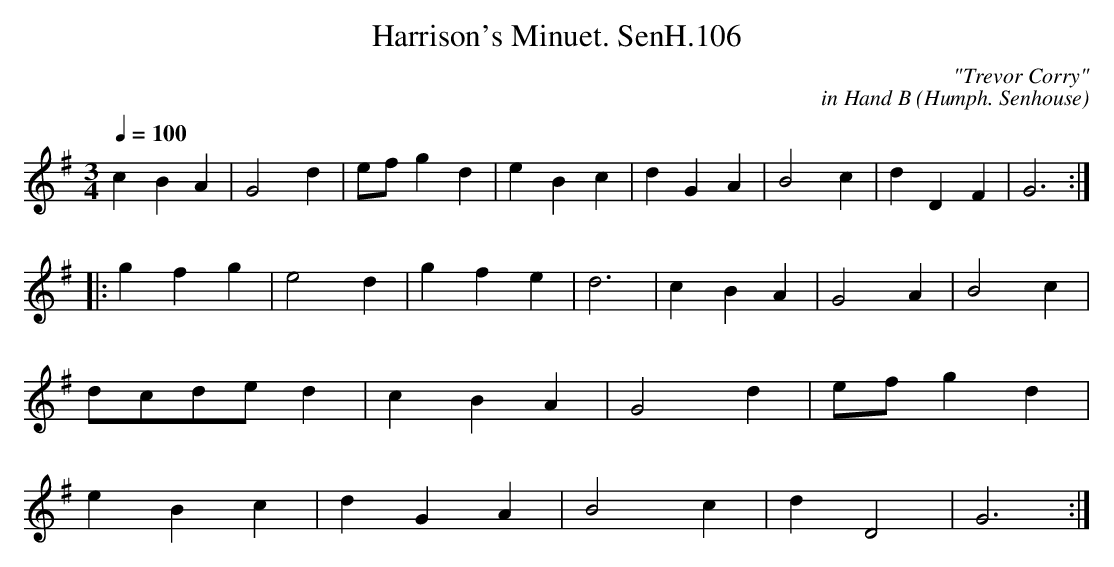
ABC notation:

X:1
T:Harrison's Minuet. SenH.106
C:"Trevor Corry"
C:in Hand B (Humph. Senhouse)
Q:1/4=100
M:3/4
L:1/4
K:G
cBA | G2d | e/f/gd | eBc | dGA | B2c | dDF | G3 :|
|: gfg | e2d | gfe | d3 | cBA | G2A | B2c |
d/c/d/e/d | cBA | G2d | e/f/gd |
eBc | dGA | B2c | dD2 | G3 :|
